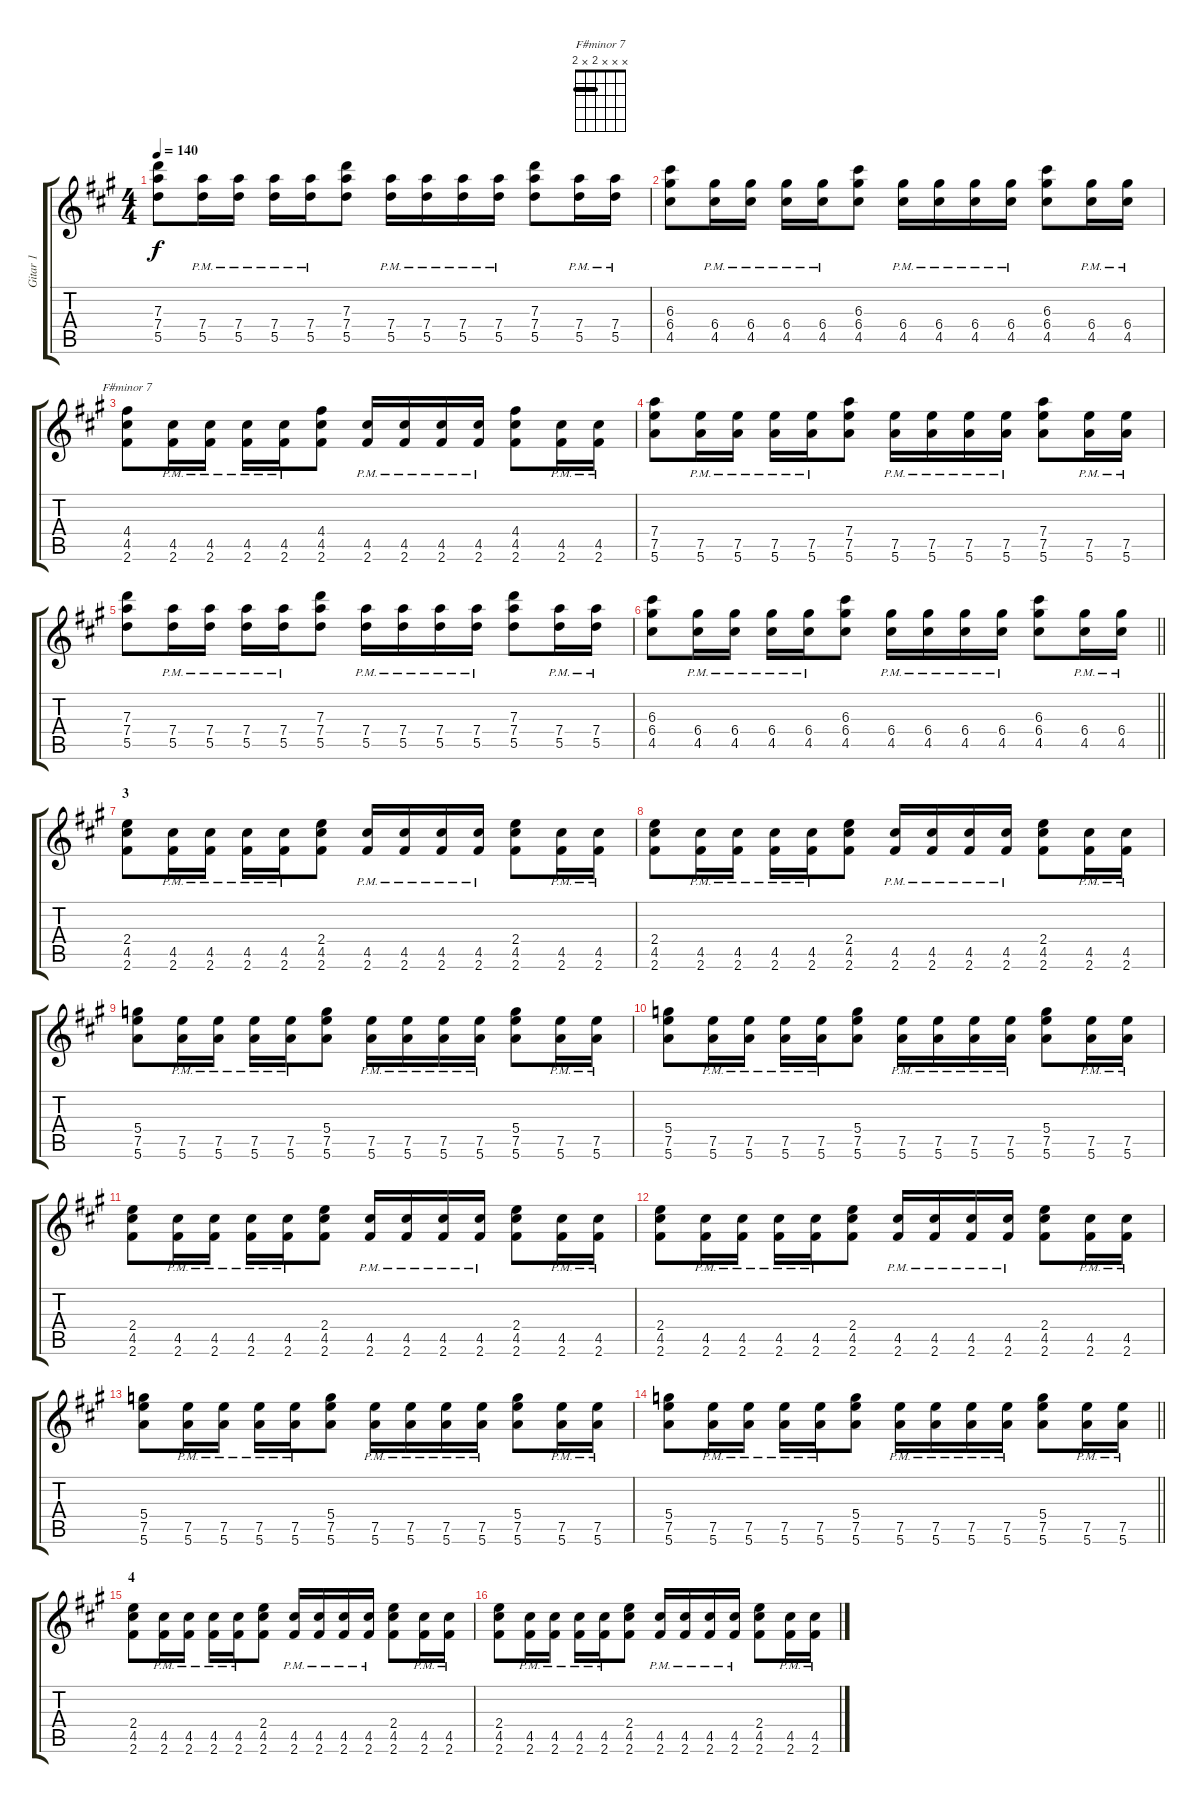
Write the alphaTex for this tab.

\track ("Gitar 1" "Gitar 1") {instrument overdrivenguitar}
\staff {score tabs}
\tuning (E4 B3 G3 D3 A2 E2) {hide}
\chord ("F#minor 7" x x x 2 x 2) {barre 2}
\ts (4 4)
\tempo 140
\clef g2
\ks a
(7.3 7.4 5.5).8{ot 8vb dy f} (7.4{pm} 5.5{pm}).16{ot 8vb} (7.4{pm} 5.5{pm}).16{ot 8vb} (7.4{pm} 5.5{pm}).16{ot 8vb} (7.4{pm} 5.5{pm}).16{ot 8vb} (7.3 7.4 5.5).8{ot 8vb} (7.4{pm} 5.5{pm}).16{ot 8vb} (7.4{pm} 5.5{pm}).16{ot 8vb} (7.4{pm} 5.5{pm}).16{ot 8vb} (7.4{pm} 5.5{pm}).16{ot 8vb} (7.3 7.4 5.5).8{ot 8vb} (7.4{pm} 5.5{pm}).16{ot 8vb} (7.4{pm} 5.5{pm}).16{ot 8vb} |
(6.3 6.4 4.5).8{ot 8vb} (6.4{pm} 4.5{pm}).16{ot 8vb} (6.4{pm} 4.5{pm}).16{ot 8vb} (6.4{pm} 4.5{pm}).16{ot 8vb} (6.4{pm} 4.5{pm}).16{ot 8vb} (6.3 6.4 4.5).8{ot 8vb} (6.4{pm} 4.5{pm}).16{ot 8vb} (6.4{pm} 4.5{pm}).16{ot 8vb} (6.4{pm} 4.5{pm}).16{ot 8vb} (6.4{pm} 4.5{pm}).16{ot 8vb} (6.3 6.4 4.5).8{ot 8vb} (6.4{pm} 4.5{pm}).16{ot 8vb} (6.4{pm} 4.5{pm}).16{ot 8vb} |
(4.4 4.5 2.6).8{ch "F#minor 7" ot 8vb} (4.5{pm} 2.6{pm}).16{ot 8vb} (4.5{pm} 2.6{pm}).16{ot 8vb} (4.5{pm} 2.6{pm}).16{ot 8vb} (4.5{pm} 2.6{pm}).16{ot 8vb} (4.4 4.5 2.6).8{ot 8vb} (4.5{pm} 2.6{pm}).16{ot 8vb} (4.5{pm} 2.6{pm}).16{ot 8vb} (4.5{pm} 2.6{pm}).16{ot 8vb} (4.5{pm} 2.6{pm}).16{ot 8vb} (4.4 4.5 2.6).8{ot 8vb} (4.5{pm} 2.6{pm}).16{ot 8vb} (4.5{pm} 2.6{pm}).16{ot 8vb} |
(7.4 7.5 5.6).8{ot 8vb} (7.5{pm} 5.6{pm}).16{ot 8vb} (7.5{pm} 5.6{pm}).16{ot 8vb} (7.5{pm} 5.6{pm}).16{ot 8vb} (7.5{pm} 5.6{pm}).16{ot 8vb} (7.4 7.5 5.6).8{ot 8vb} (7.5{pm} 5.6{pm}).16{ot 8vb} (7.5{pm} 5.6{pm}).16{ot 8vb} (7.5{pm} 5.6{pm}).16{ot 8vb} (7.5{pm} 5.6{pm}).16{ot 8vb} (7.4 7.5 5.6).8{ot 8vb} (7.5{pm} 5.6{pm}).16{ot 8vb} (7.5{pm} 5.6{pm}).16{ot 8vb} |
(7.3 7.4 5.5).8{ot 8vb} (7.4{pm} 5.5{pm}).16{ot 8vb} (7.4{pm} 5.5{pm}).16{ot 8vb} (7.4{pm} 5.5{pm}).16{ot 8vb} (7.4{pm} 5.5{pm}).16{ot 8vb} (7.3 7.4 5.5).8{ot 8vb} (7.4{pm} 5.5{pm}).16{ot 8vb} (7.4{pm} 5.5{pm}).16{ot 8vb} (7.4{pm} 5.5{pm}).16{ot 8vb} (7.4{pm} 5.5{pm}).16{ot 8vb} (7.3 7.4 5.5).8{ot 8vb} (7.4{pm} 5.5{pm}).16{ot 8vb} (7.4{pm} 5.5{pm}).16{ot 8vb} |
\barLineRight lightlight
(6.3 6.4 4.5).8{ot 8vb} (6.4{pm} 4.5{pm}).16{ot 8vb} (6.4{pm} 4.5{pm}).16{ot 8vb} (6.4{pm} 4.5{pm}).16{ot 8vb} (6.4{pm} 4.5{pm}).16{ot 8vb} (6.3 6.4 4.5).8{ot 8vb} (6.4{pm} 4.5{pm}).16{ot 8vb} (6.4{pm} 4.5{pm}).16{ot 8vb} (6.4{pm} 4.5{pm}).16{ot 8vb} (6.4{pm} 4.5{pm}).16{ot 8vb} (6.3 6.4 4.5).8{ot 8vb} (6.4{pm} 4.5{pm}).16{ot 8vb} (6.4{pm} 4.5{pm}).16{ot 8vb} |
\section ("" "3")
(2.4 4.5 2.6).8{ot 8vb} (4.5{pm} 2.6{pm}).16{ot 8vb} (4.5{pm} 2.6{pm}).16{ot 8vb} (4.5{pm} 2.6{pm}).16{ot 8vb} (4.5{pm} 2.6{pm}).16{ot 8vb} (2.4 4.5 2.6).8{ot 8vb} (4.5{pm} 2.6{pm}).16{ot 8vb} (4.5{pm} 2.6{pm}).16{ot 8vb} (4.5{pm} 2.6{pm}).16{ot 8vb} (4.5{pm} 2.6{pm}).16{ot 8vb} (2.4 4.5 2.6).8{ot 8vb} (4.5{pm} 2.6{pm}).16{ot 8vb} (4.5{pm} 2.6{pm}).16{ot 8vb} |
(2.4 4.5 2.6).8{ot 8vb} (4.5{pm} 2.6{pm}).16{ot 8vb} (4.5{pm} 2.6{pm}).16{ot 8vb} (4.5{pm} 2.6{pm}).16{ot 8vb} (4.5{pm} 2.6{pm}).16{ot 8vb} (2.4 4.5 2.6).8{ot 8vb} (4.5{pm} 2.6{pm}).16{ot 8vb} (4.5{pm} 2.6{pm}).16{ot 8vb} (4.5{pm} 2.6{pm}).16{ot 8vb} (4.5{pm} 2.6{pm}).16{ot 8vb} (2.4 4.5 2.6).8{ot 8vb} (4.5{pm} 2.6{pm}).16{ot 8vb} (4.5{pm} 2.6{pm}).16{ot 8vb} |
(5.4 7.5 5.6).8{ot 8vb} (7.5{pm} 5.6{pm}).16{ot 8vb} (7.5{pm} 5.6{pm}).16{ot 8vb} (7.5{pm} 5.6{pm}).16{ot 8vb} (7.5{pm} 5.6{pm}).16{ot 8vb} (5.4 7.5 5.6).8{ot 8vb} (7.5{pm} 5.6{pm}).16{ot 8vb} (7.5{pm} 5.6{pm}).16{ot 8vb} (7.5{pm} 5.6{pm}).16{ot 8vb} (7.5{pm} 5.6{pm}).16{ot 8vb} (5.4 7.5 5.6).8{ot 8vb} (7.5{pm} 5.6{pm}).16{ot 8vb} (7.5{pm} 5.6{pm}).16{ot 8vb} |
(5.4 7.5 5.6).8{ot 8vb} (7.5{pm} 5.6{pm}).16{ot 8vb} (7.5{pm} 5.6{pm}).16{ot 8vb} (7.5{pm} 5.6{pm}).16{ot 8vb} (7.5{pm} 5.6{pm}).16{ot 8vb} (5.4 7.5 5.6).8{ot 8vb} (7.5{pm} 5.6{pm}).16{ot 8vb} (7.5{pm} 5.6{pm}).16{ot 8vb} (7.5{pm} 5.6{pm}).16{ot 8vb} (7.5{pm} 5.6{pm}).16{ot 8vb} (5.4 7.5 5.6).8{ot 8vb} (7.5{pm} 5.6{pm}).16{ot 8vb} (7.5{pm} 5.6{pm}).16{ot 8vb} |
(2.4 4.5 2.6).8{ot 8vb} (4.5{pm} 2.6{pm}).16{ot 8vb} (4.5{pm} 2.6{pm}).16{ot 8vb} (4.5{pm} 2.6{pm}).16{ot 8vb} (4.5{pm} 2.6{pm}).16{ot 8vb} (2.4 4.5 2.6).8{ot 8vb} (4.5{pm} 2.6{pm}).16{ot 8vb} (4.5{pm} 2.6{pm}).16{ot 8vb} (4.5{pm} 2.6{pm}).16{ot 8vb} (4.5{pm} 2.6{pm}).16{ot 8vb} (2.4 4.5 2.6).8{ot 8vb} (4.5{pm} 2.6{pm}).16{ot 8vb} (4.5{pm} 2.6{pm}).16{ot 8vb} |
(2.4 4.5 2.6).8{ot 8vb} (4.5{pm} 2.6{pm}).16{ot 8vb} (4.5{pm} 2.6{pm}).16{ot 8vb} (4.5{pm} 2.6{pm}).16{ot 8vb} (4.5{pm} 2.6{pm}).16{ot 8vb} (2.4 4.5 2.6).8{ot 8vb} (4.5{pm} 2.6{pm}).16{ot 8vb} (4.5{pm} 2.6{pm}).16{ot 8vb} (4.5{pm} 2.6{pm}).16{ot 8vb} (4.5{pm} 2.6{pm}).16{ot 8vb} (2.4 4.5 2.6).8{ot 8vb} (4.5{pm} 2.6{pm}).16{ot 8vb} (4.5{pm} 2.6{pm}).16{ot 8vb} |
(5.4 7.5 5.6).8{ot 8vb} (7.5{pm} 5.6{pm}).16{ot 8vb} (7.5{pm} 5.6{pm}).16{ot 8vb} (7.5{pm} 5.6{pm}).16{ot 8vb} (7.5{pm} 5.6{pm}).16{ot 8vb} (5.4 7.5 5.6).8{ot 8vb} (7.5{pm} 5.6{pm}).16{ot 8vb} (7.5{pm} 5.6{pm}).16{ot 8vb} (7.5{pm} 5.6{pm}).16{ot 8vb} (7.5{pm} 5.6{pm}).16{ot 8vb} (5.4 7.5 5.6).8{ot 8vb} (7.5{pm} 5.6{pm}).16{ot 8vb} (7.5{pm} 5.6{pm}).16{ot 8vb} |
\barLineRight lightlight
(5.4 7.5 5.6).8{ot 8vb} (7.5{pm} 5.6{pm}).16{ot 8vb} (7.5{pm} 5.6{pm}).16{ot 8vb} (7.5{pm} 5.6{pm}).16{ot 8vb} (7.5{pm} 5.6{pm}).16{ot 8vb} (5.4 7.5 5.6).8{ot 8vb} (7.5{pm} 5.6{pm}).16{ot 8vb} (7.5{pm} 5.6{pm}).16{ot 8vb} (7.5{pm} 5.6{pm}).16{ot 8vb} (7.5{pm} 5.6{pm}).16{ot 8vb} (5.4 7.5 5.6).8{ot 8vb} (7.5{pm} 5.6{pm}).16{ot 8vb} (7.5{pm} 5.6{pm}).16{ot 8vb} |
\section ("" "4")
(2.4 4.5 2.6).8{ot 8vb} (4.5{pm} 2.6{pm}).16{ot 8vb} (4.5{pm} 2.6{pm}).16{ot 8vb} (4.5{pm} 2.6{pm}).16{ot 8vb} (4.5{pm} 2.6{pm}).16{ot 8vb} (2.4 4.5 2.6).8{ot 8vb} (4.5{pm} 2.6{pm}).16{ot 8vb} (4.5{pm} 2.6{pm}).16{ot 8vb} (4.5{pm} 2.6{pm}).16{ot 8vb} (4.5{pm} 2.6{pm}).16{ot 8vb} (2.4 4.5 2.6).8{ot 8vb} (4.5{pm} 2.6{pm}).16{ot 8vb} (4.5{pm} 2.6{pm}).16{ot 8vb} |
(2.4 4.5 2.6).8{ot 8vb} (4.5{pm} 2.6{pm}).16{ot 8vb} (4.5{pm} 2.6{pm}).16{ot 8vb} (4.5{pm} 2.6{pm}).16{ot 8vb} (4.5{pm} 2.6{pm}).16{ot 8vb} (2.4 4.5 2.6).8{ot 8vb} (4.5{pm} 2.6{pm}).16{ot 8vb} (4.5{pm} 2.6{pm}).16{ot 8vb} (4.5{pm} 2.6{pm}).16{ot 8vb} (4.5{pm} 2.6{pm}).16{ot 8vb} (2.4 4.5 2.6).8{ot 8vb} (4.5{pm} 2.6{pm}).16{ot 8vb} (4.5{pm} 2.6{pm}).16{ot 8vb}
